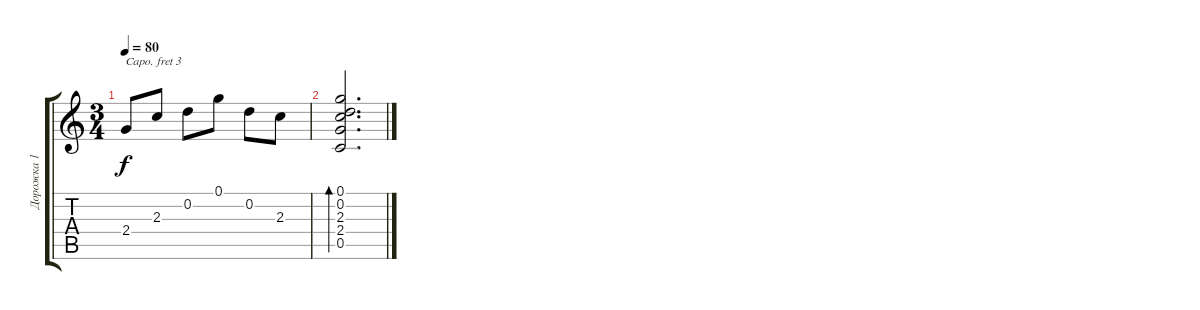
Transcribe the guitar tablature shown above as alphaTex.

\track ("Дорожка 1" "Дорожка 1") {instrument acousticguitarnylon}
\staff {score tabs}
\capo 3
\tuning (E4 B3 G3 D3 A2 D2) {hide}
\ts (3 4)
\tempo 80
\clef g2
\ks c
2.4.8{dy f} 2.3.8 0.2.8 0.1.8 0.2.8 2.3.8 |
(0.1 0.2 2.3 2.4 0.5).2{d bd 480}
